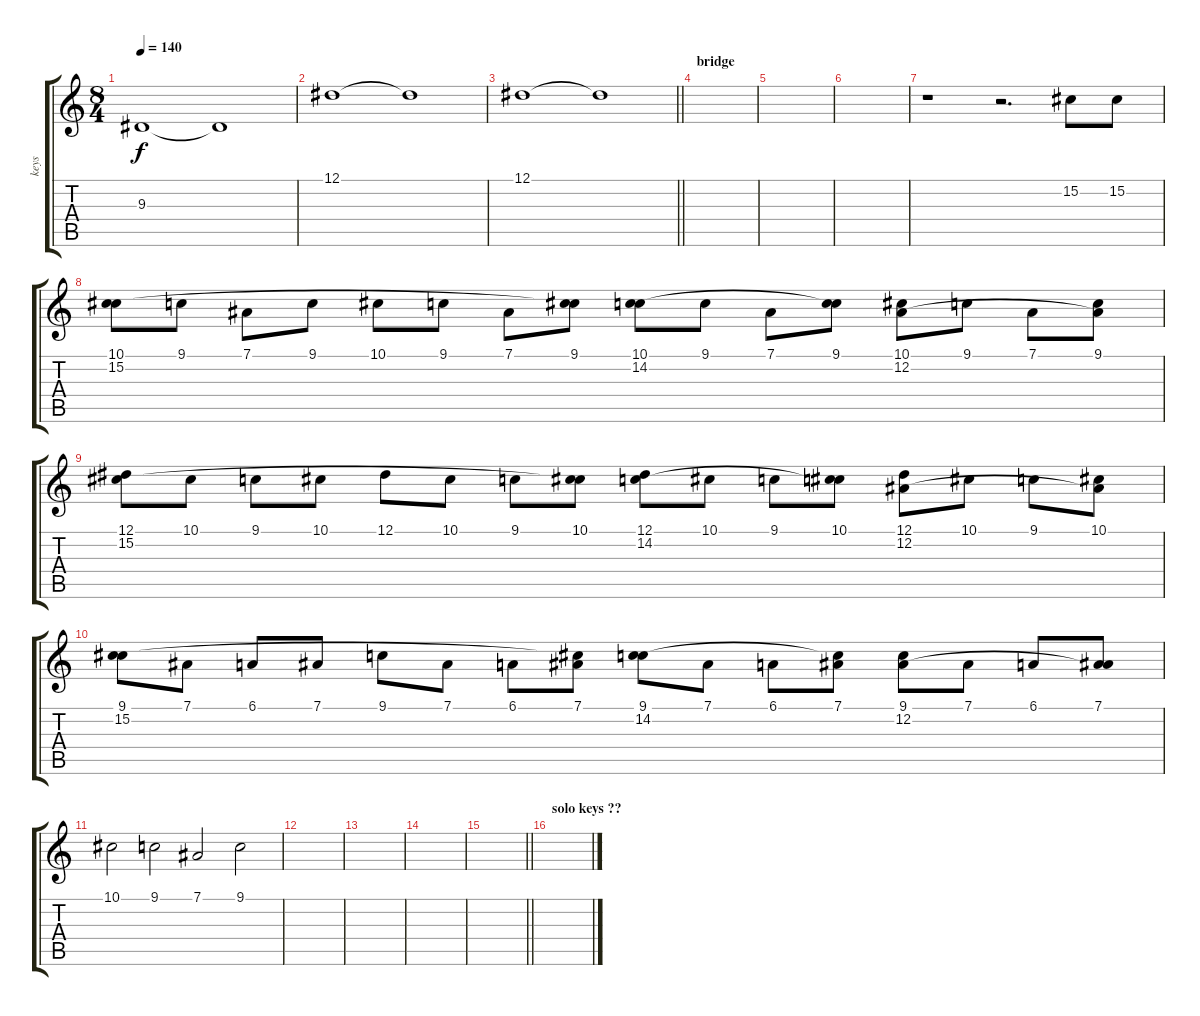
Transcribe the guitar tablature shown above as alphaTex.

\track ("keys" "keys") {instrument tremolostrings}
\staff {score tabs}
\tuning (Eb4 Bb3 Gb3 Db3 Ab2 Eb2) {hide}
\ts (8 4)
\tempo 140
\clef g2
\ks c
9.3.1{dy f} 9.3{t}.1 |
12.1.1 12.1{t}.1 |
\barLineRight lightlight
12.1.1 12.1{t}.1 |
\section ("" "bridge")
|
|
|
r.1 r.2{d} 15.2.8 15.2.8 |
(10.1 15.2).8 9.1.8 7.1.8 9.1.8 10.1.8 9.1.8 7.1.8 (9.1 15.2{t}).8 (10.1 14.2).8 9.1.8 7.1.8 (9.1 14.2{t}).8 (10.1 12.2).8 9.1.8 7.1.8 (9.1 12.2{t}).8 |
(12.1 15.2).8 10.1.8 9.1.8 10.1.8 12.1.8 10.1.8 9.1.8 (10.1 15.2{t}).8 (12.1 14.2).8 10.1.8 9.1.8 (10.1 14.2{t}).8 (12.1 12.2).8 10.1.8 9.1.8 (10.1 12.2{t}).8 |
(9.1 15.2).8 7.1.8 6.1.8 7.1.8 9.1.8 7.1.8 6.1.8 (7.1 15.2{t}).8 (9.1 14.2).8 7.1.8 6.1.8 (7.1 14.2{t}).8 (9.1 12.2).8 7.1.8 6.1.8 (7.1 12.2{t}).8 |
10.1.2 9.1.2 7.1.2 9.1.2 |
|
|
|
\barLineRight lightlight
|
\section ("" "solo keys ??")
